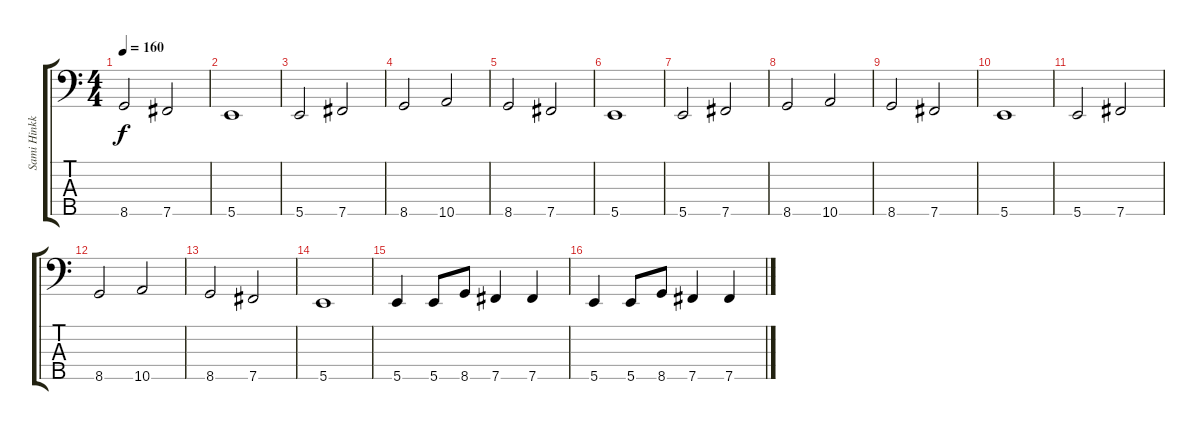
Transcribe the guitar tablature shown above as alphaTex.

\track ("Sami Hinkka" "Sami Hinkk") {instrument electricbassfinger}
\staff {score tabs}
\tuning (G2 D2 A1 E1 B0) {hide}
\ts (4 4)
\tempo 160
\clef f4
\ks c
8.5.2{dy f} 7.5.2 |
5.5.1 |
5.5.2 7.5.2 |
8.5.2 10.5.2 |
8.5.2 7.5.2 |
5.5.1 |
5.5.2 7.5.2 |
8.5.2 10.5.2 |
8.5.2 7.5.2 |
5.5.1 |
5.5.2 7.5.2 |
8.5.2 10.5.2 |
8.5.2 7.5.2 |
5.5.1 |
5.5.4 5.5.8 8.5.8 7.5.4 7.5.4 |
5.5.4 5.5.8 8.5.8 7.5.4 7.5.4
